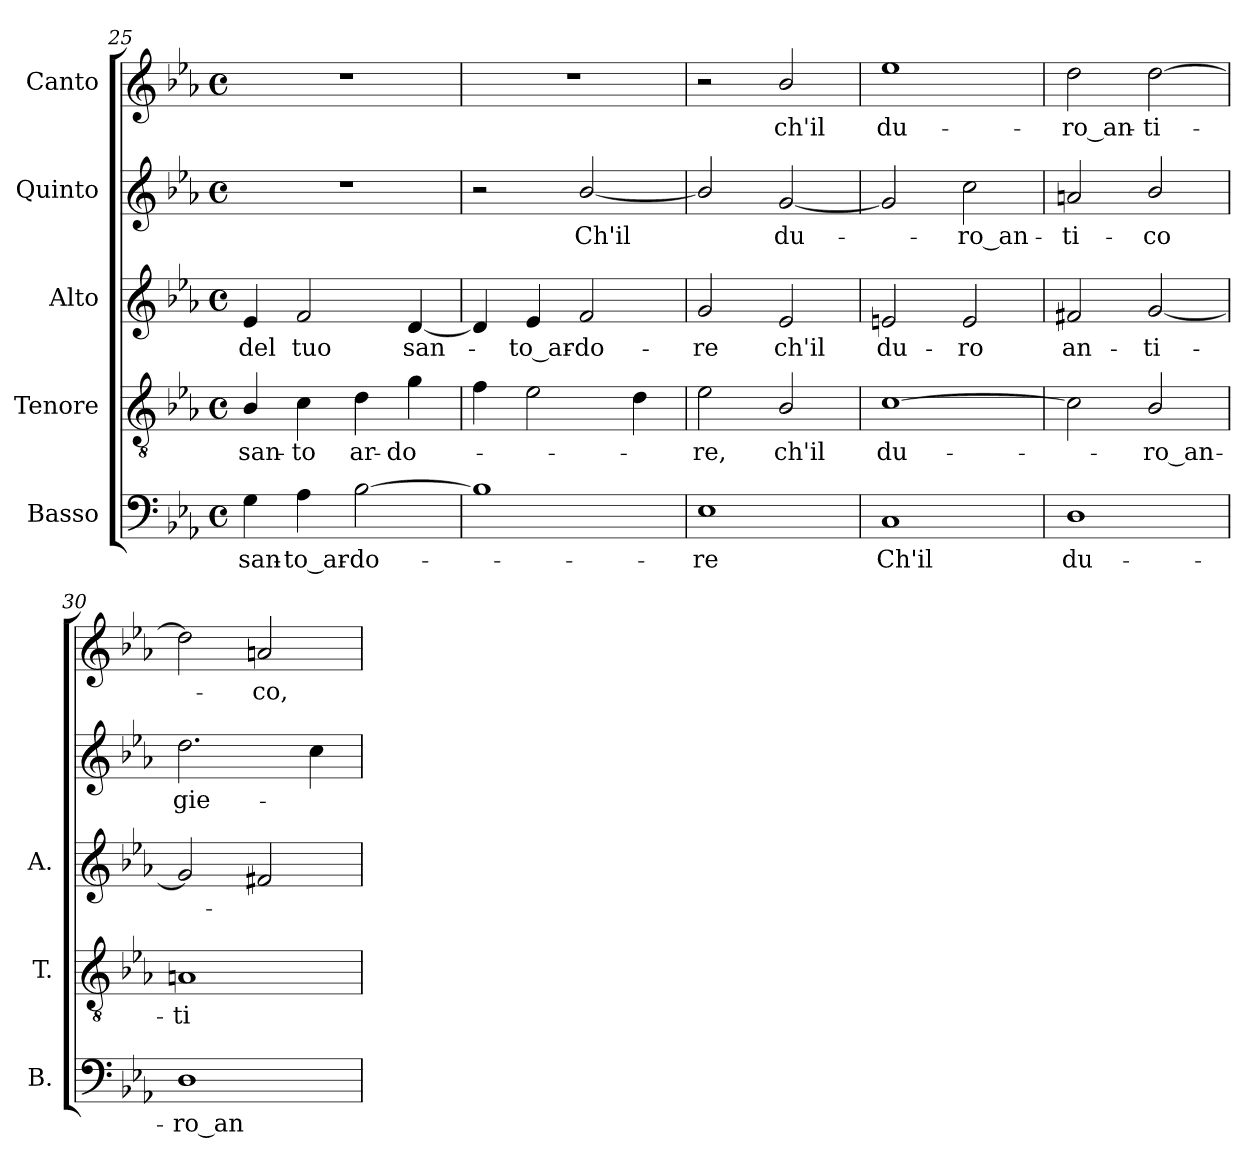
**kern	**text	**kern	**text	**kern	**text	**kern	**text	**kern	**text
*part5	*part5	*part4	*part4	*part3	*part3	*part2	*part2	*part1	*part1
*staff5	*staff5	*staff4	*staff4	*staff3	*staff3	*staff2	*staff2	*staff1	*staff1
*I"Basso	*	*I"Tenore	*	*I"Alto	*	*I"Quinto	*	*I"Canto	*
*I'B.	*	*I'T.	*	*I'A.	*	*	*	*	*
*clefF4	*	*clefGv2	*	*clefG2	*	*clefG2	*	*clefG2	*
*	*	*ITrd7c12	*	*	*	*	*	*	*
*k[b-e-a-]	*	*k[b-e-a-]	*	*k[b-e-a-]	*	*k[b-e-a-]	*	*k[b-e-a-]	*
*E-:	*	*E-:	*	*E-:	*	*E-:	*	*E-:	*
*M4/4	*	*M4/4	*	*M4/4	*	*M4/4	*	*M4/4	*
*met(c)	*	*met(c)	*	*met(c)	*	*met(c)	*	*met(c)	*
=25	=25	=25	=25	=25	=25	=25	=25	=25	=25
!	!LO:LY:b:color=#000000	!	!	!	!	!	!	!	!
!	!	!	!LO:LY:b:color=#000000	!	!	!	!	!	!
!	!	!	!	!	!LO:LY:b:color=#000000	!	!	!	!
4Gi\	san-	4BB-i/	san-	4e-i/	del	1r	.	1r	.
!	!LO:LY:b:color=#000000	!	!	!	!	!	!	!	!
!	!	!	!LO:LY:b:color=#000000	!	!	!	!	!	!
!	!	!	!	!	!LO:LY:b:color=#000000	!	!	!	!
4A-i\	-to_ar-	4Ci\	-to	2fi/	tuo	.	.	.	.
!	!LO:LY:b:color=#000000	!	!	!	!	!	!	!	!
!	!	!	!LO:LY:b:color=#000000	!	!	!	!	!	!
[>2B-i\	-do-	4Di\	ar-	.	.	.	.	.	.
!	!	!	!LO:LY:b:color=#000000	!	!	!	!	!	!
!	!	!	!	!	!LO:LY:b:color=#000000	!	!	!	!
.	.	4Gi\	-do-	[<4di/	san-	.	.	.	.
=26	=26	=26	=26	=26	=26	=26	=26	=26	=26
1B-i]	.	4Fi\	.	4di/]	.	2r	.	1r	.
!	!	!	!	!	!LO:LY:b:color=#000000	!	!	!	!
.	.	2E-i\	.	4e-i/	-to_ar-	.	.	.	.
!	!	!	!	!	!LO:LY:b:color=#000000	!	!	!	!
!	!	!	!	!	!	!	!LO:LY:b:color=#000000	!	!
.	.	.	.	2fi/	-do-	[<2b-i/	Ch'il	.	.
.	.	4Di\	.	.	.	.	.	.	.
=27	=27	=27	=27	=27	=27	=27	=27	=27	=27
!	!LO:LY:b:color=#000000	!	!	!	!	!	!	!	!
!	!	!	!LO:LY:b:color=#000000	!	!	!	!	!	!
!	!	!	!	!	!LO:LY:b:color=#000000	!	!	!	!
1E-i	-re	2E-i\	-re,	2gi/	-re	2b-i/]	.	2r	.
!	!	!	!LO:LY:b:color=#000000	!	!	!	!	!	!
!	!	!	!	!	!LO:LY:b:color=#000000	!	!	!	!
!	!	!	!	!	!	!	!LO:LY:b:color=#000000	!	!
!	!	!	!	!	!	!	!	!	!LO:LY:b:color=#000000
.	.	2BB-i/	ch'il	2e-i/	ch'il	[<2gi/	du-	2b-i/	ch'il
=28	=28	=28	=28	=28	=28	=28	=28	=28	=28
!	!LO:LY:b:color=#000000	!	!	!	!	!	!	!	!
!	!	!	!LO:LY:b:color=#000000	!	!	!	!	!	!
!	!	!	!	!	!LO:LY:b:color=#000000	!	!	!	!
!	!	!	!	!	!	!	!	!	!LO:LY:b:color=#000000
1Ci	Ch'il	[>1Ci	du-	2eni/	du-	2gi/]	.	1ee-i	du-
!	!	!	!	!	!LO:LY:b:color=#000000	!	!	!	!
!	!	!	!	!	!	!	!LO:LY:b:color=#000000	!	!
.	.	.	.	2ei/	-ro	2cci\	-ro_an-	.	.
=29	=29	=29	=29	=29	=29	=29	=29	=29	=29
!	!LO:LY:b:color=#000000	!	!	!	!	!	!	!	!
!	!	!	!	!	!LO:LY:b:color=#000000	!	!	!	!
!	!	!	!	!	!	!	!LO:LY:b:color=#000000	!	!
!	!	!	!	!	!	!	!	!	!LO:LY:b:color=#000000
1Di	du-	2Ci\]	.	2f#Xi/	an-	2ani/	-ti-	2ddi\	-ro_an-
!	!	!	!LO:LY:b:color=#000000	!	!	!	!	!	!
!	!	!	!	!	!LO:LY:b:color=#000000	!	!	!	!
!	!	!	!	!	!	!	!LO:LY:b:color=#000000	!	!
!	!	!	!	!	!	!	!	!	!LO:LY:b:color=#000000
.	.	2BB-i/	-ro_an-	[<2gi/	-ti-	2b-i/	-co	[>2ddi\	-ti-
=30	=30	=30	=30	=30	=30	=30	=30	=30	=30
!	!LO:LY:b:color=#000000	!	!	!	!	!	!	!	!
!	!	!	!LO:LY:b:color=#000000	!	!	!	!	!	!
!	!	!	!	!	!	!	!LO:LY:b:color=#000000	!	!
1Di	-ro_an-	1AAni	-ti-	2gi/]	.	2.ddi\	gie-	2ddi\]	.
!	!	!	!	!	!	!	!	!	!LO:LY:b:color=#000000
.	.	.	.	2f#Xi/	.	.	.	2ani/	-co,
.	.	.	.	.	.	4cci\	.	.	.
=	=	=	=	=	=	=	=	=	=
*-	*-	*-	*-	*-	*-	*-	*-	*-	*-
